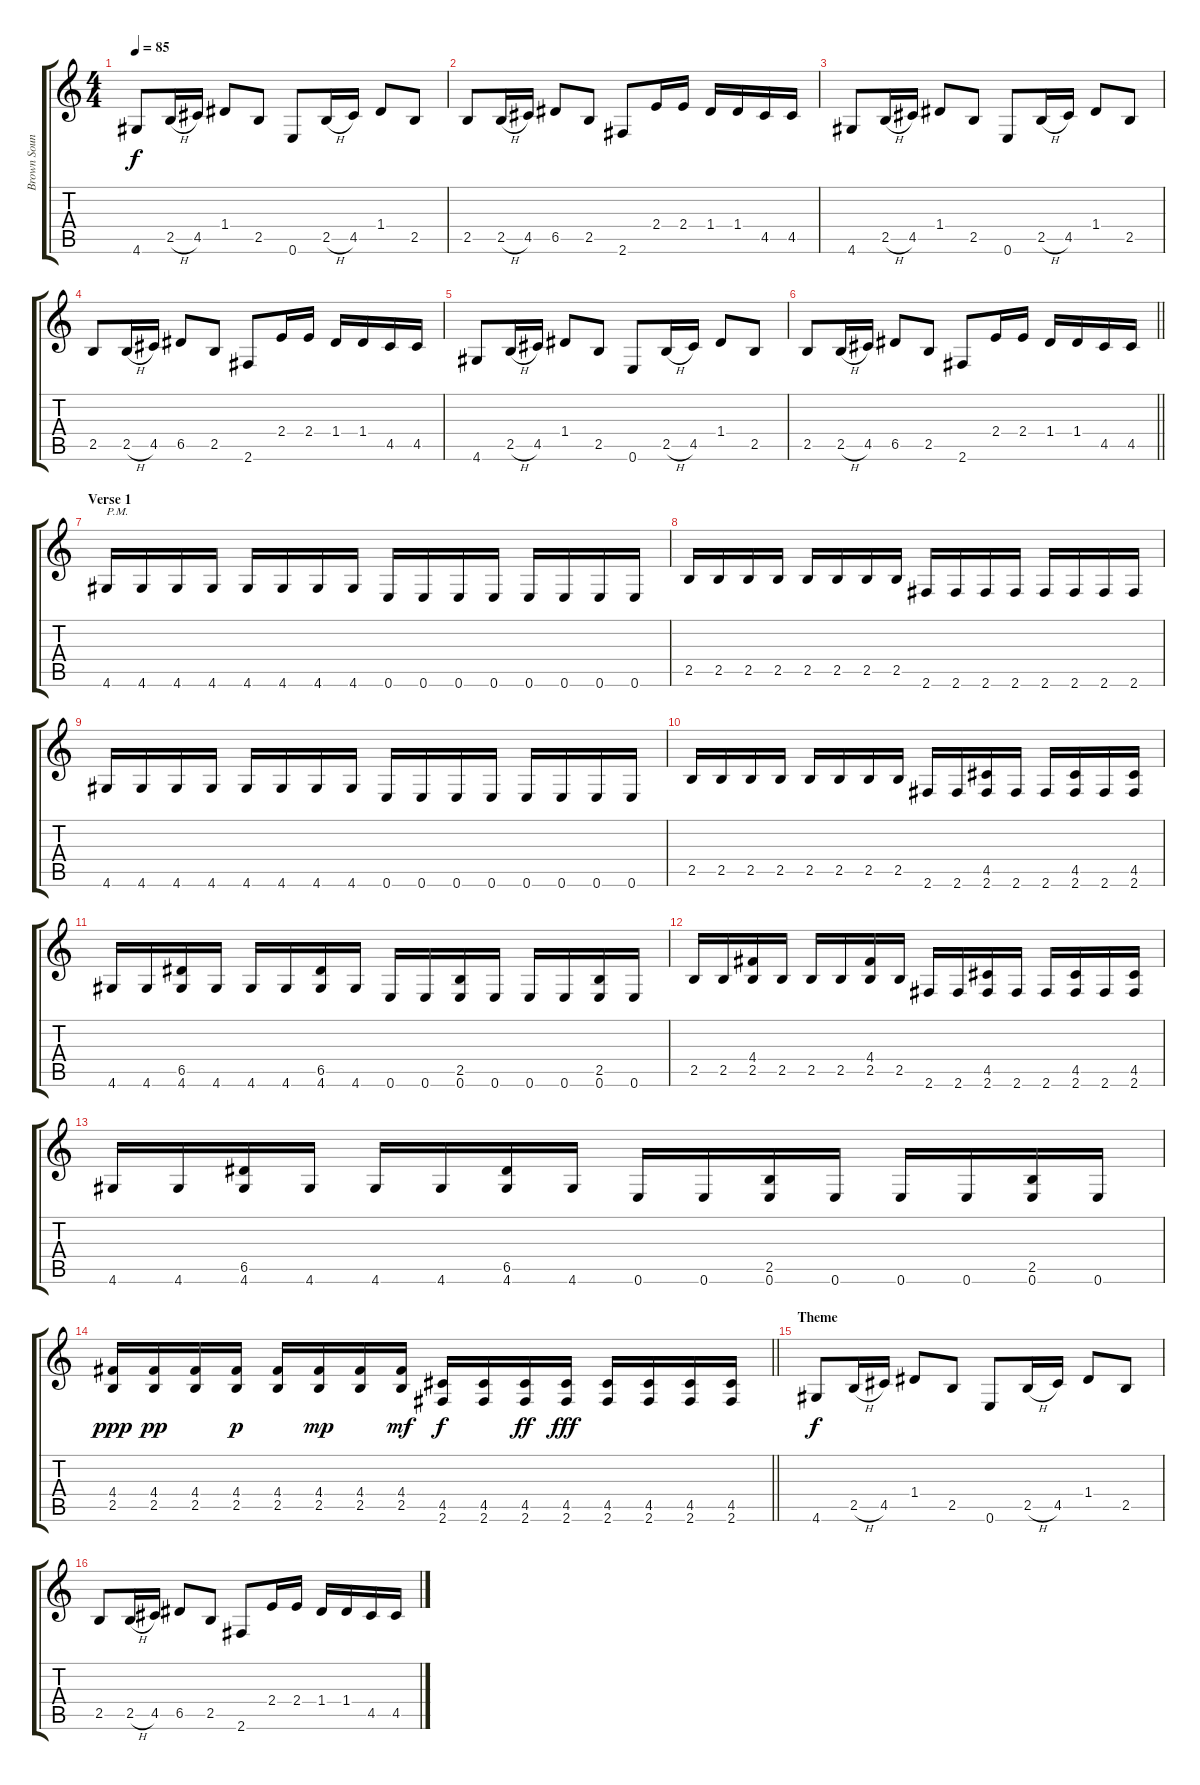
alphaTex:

\track ("Brown Sound" "Brown Soun") {instrument distortionguitar}
\staff {score tabs}
\tuning (E4 B3 G3 D3 A2 E2) {hide}
\ts (4 4)
\tempo 85
\clef g2
\ks c
4.6.8{dy f instrument distortionguitar} 2.5{h}.16 4.5.16 1.4.8 2.5.8 0.6.8 2.5{h}.16 4.5.16 1.4.8 2.5.8 |
2.5.8 2.5{h}.16 4.5.16 6.5.8 2.5.8 2.6.8 2.4.16 2.4.16 1.4.16 1.4.16 4.5.16 4.5.16 |
4.6.8 2.5{h}.16 4.5.16 1.4.8 2.5.8 0.6.8 2.5{h}.16 4.5.16 1.4.8 2.5.8 |
2.5.8 2.5{h}.16 4.5.16 6.5.8 2.5.8 2.6.8 2.4.16 2.4.16 1.4.16 1.4.16 4.5.16 4.5.16 |
4.6.8 2.5{h}.16 4.5.16 1.4.8 2.5.8 0.6.8 2.5{h}.16 4.5.16 1.4.8 2.5.8 |
\barLineRight lightlight
2.5.8 2.5{h}.16 4.5.16 6.5.8 2.5.8 2.6.8 2.4.16 2.4.16 1.4.16 1.4.16 4.5.16 4.5.16 |
\section ("" "Verse 1")
4.6.16{txt "P.M." instrument electricguitarmuted} 4.6.16 4.6.16 4.6.16 4.6.16 4.6.16 4.6.16 4.6.16 0.6.16 0.6.16 0.6.16 0.6.16 0.6.16 0.6.16 0.6.16 0.6.16 |
2.5.16 2.5.16 2.5.16 2.5.16 2.5.16 2.5.16 2.5.16 2.5.16 2.6.16 2.6.16 2.6.16 2.6.16 2.6.16 2.6.16 2.6.16 2.6.16 |
4.6.16 4.6.16 4.6.16 4.6.16 4.6.16 4.6.16 4.6.16 4.6.16 0.6.16 0.6.16 0.6.16 0.6.16 0.6.16 0.6.16 0.6.16 0.6.16 |
2.5.16 2.5.16 2.5.16 2.5.16 2.5.16 2.5.16 2.5.16 2.5.16 2.6.16 2.6.16 (4.5 2.6).16{instrument distortionguitar} 2.6.16{instrument electricguitarmuted} 2.6.16 (4.5 2.6).16{instrument distortionguitar} 2.6.16{instrument electricguitarmuted} (4.5 2.6).16{instrument distortionguitar} |
4.6.16{instrument electricguitarmuted} 4.6.16 (6.5 4.6).16{instrument distortionguitar} 4.6.16{instrument electricguitarmuted} 4.6.16 4.6.16 (6.5 4.6).16{instrument distortionguitar} 4.6.16{instrument electricguitarmuted} 0.6.16 0.6.16 (2.5 0.6).16{instrument distortionguitar} 0.6.16{instrument electricguitarmuted} 0.6.16 0.6.16 (2.5 0.6).16{instrument distortionguitar} 0.6.16{instrument electricguitarmuted} |
2.5.16{instrument electricguitarmuted} 2.5.16 (4.4 2.5).16{instrument distortionguitar} 2.5.16{instrument electricguitarmuted} 2.5.16 2.5.16 (4.4 2.5).16{instrument distortionguitar} 2.5.16{instrument electricguitarmuted} 2.6.16{instrument electricguitarmuted} 2.6.16 (4.5 2.6).16{instrument distortionguitar} 2.6.16{instrument electricguitarmuted} 2.6.16 (4.5 2.6).16{instrument distortionguitar} 2.6.16{instrument electricguitarmuted} (4.5 2.6).16{instrument distortionguitar} |
4.6.16{instrument electricguitarmuted} 4.6.16 (6.5 4.6).16{instrument distortionguitar} 4.6.16{instrument electricguitarmuted} 4.6.16 4.6.16 (6.5 4.6).16{instrument distortionguitar} 4.6.16{instrument electricguitarmuted} 0.6.16 0.6.16 (2.5 0.6).16{instrument distortionguitar} 0.6.16{instrument electricguitarmuted} 0.6.16 0.6.16 (2.5 0.6).16{instrument distortionguitar} 0.6.16{instrument electricguitarmuted} |
\barLineRight lightlight
(4.4 2.5).16{dy ppp instrument distortionguitar} (4.4 2.5).16{dy pp} (4.4 2.5).16 (4.4 2.5).16{dy p} (4.4 2.5).16 (4.4 2.5).16{dy mp} (4.4 2.5).16 (4.4 2.5).16{dy mf} (4.5 2.6).16{dy f} (4.5 2.6).16 (4.5 2.6).16{dy ff} (4.5 2.6).16{dy fff} (4.5 2.6).16 (4.5 2.6).16 (4.5 2.6).16 (4.5 2.6).16 |
\section ("" "Theme")
4.6.8{dy f} 2.5{h}.16 4.5.16 1.4.8 2.5.8 0.6.8 2.5{h}.16 4.5.16 1.4.8 2.5.8 |
2.5.8 2.5{h}.16 4.5.16 6.5.8 2.5.8 2.6.8 2.4.16 2.4.16 1.4.16 1.4.16 4.5.16 4.5.16
